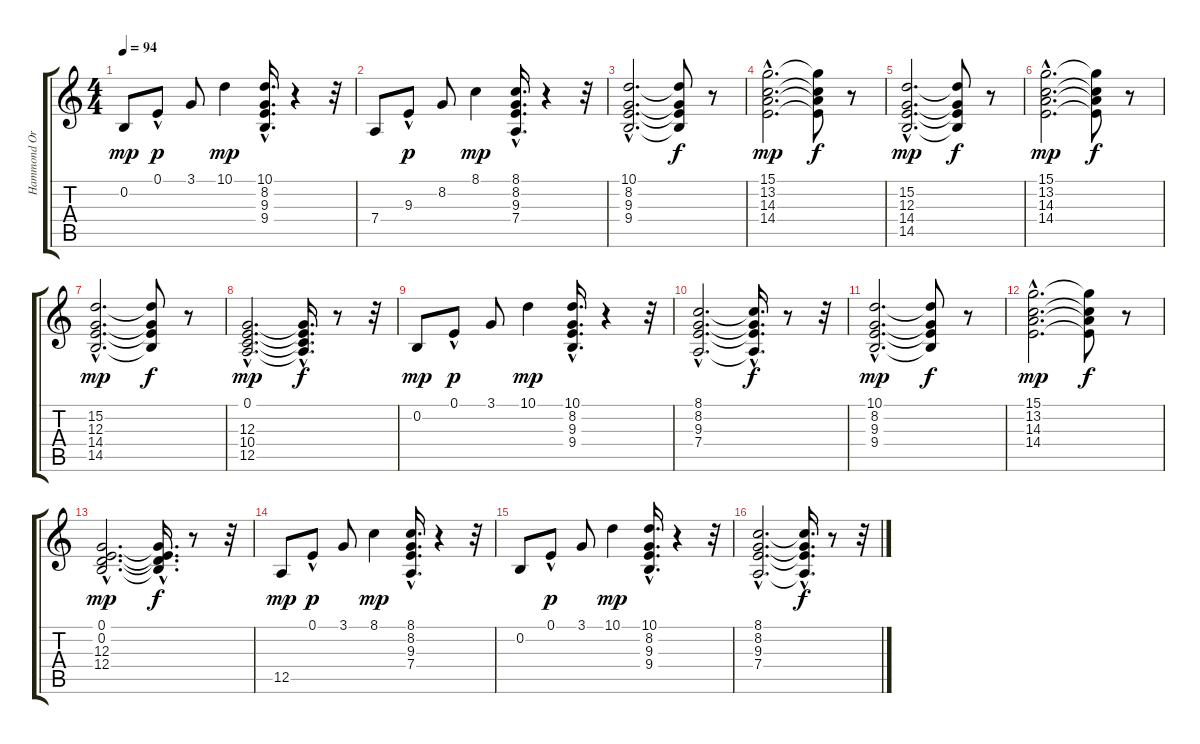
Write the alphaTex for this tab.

\track ("Hammond Organ" "Hammond Or") {instrument drawbarorgan}
\staff {score tabs}
\tuning (E4 B3 G3 D3 A2 E2) {hide}
\ts (4 4)
\tempo 94
\clef g2
\ks c
0.2.8{dy mp} 0.1{hac}.8{dy p} 3.1.8 10.1.4{dy mp} (10.1{hac} 8.2{hac} 9.3{hac} 9.4{hac}).16{d} r.4 r.32 |
7.4.8 9.3{hac}.8{dy p} 8.2.8 8.1.4{dy mp} (8.1{hac} 8.2{hac} 9.3{hac} 7.4{hac}).16{d} r.4 r.32 |
(10.1{hac} 8.2{hac} 9.3{hac} 9.4{hac}).2{d} (10.1{t} 8.2{t} 9.3{t} 9.4{t}).8{dy f} r.8 |
(15.1{hac} 13.2{hac} 14.3{hac} 14.4{hac}).2{d dy mp} (15.1{t} 13.2{t} 14.3{t} 14.4{t}).8{dy f} r.8 |
(15.2{hac} 12.3{hac} 14.4{hac} 14.5{hac}).2{d dy mp} (15.2{t} 12.3{t} 14.4{t} 14.5{t}).8{dy f} r.8 |
(15.1{hac} 13.2{hac} 14.3{hac} 14.4{hac}).2{d dy mp} (15.1{t} 13.2{t} 14.3{t} 14.4{t}).8{dy f} r.8 |
(15.2{hac} 12.3{hac} 14.4{hac} 14.5{hac}).2{d dy mp} (15.2{t} 12.3{t} 14.4{t} 14.5{t}).8{dy f} r.8 |
(0.1{hac} 12.3{hac} 10.4{hac} 12.5{hac}).2{d dy mp} (0.1{hac t} 12.3{hac t} 10.4{hac t} 12.5{hac t}).16{d dy f} r.8 r.32 |
0.2.8{dy mp} 0.1{hac}.8{dy p} 3.1.8 10.1.4{dy mp} (10.1{hac} 8.2{hac} 9.3{hac} 9.4{hac}).16{d} r.4 r.32 |
(8.1{hac} 8.2{hac} 9.3{hac} 7.4{hac}).2{d} (8.1{hac t} 8.2{hac t} 9.3{hac t} 7.4{hac t}).16{d dy f} r.8 r.32 |
(10.1{hac} 8.2{hac} 9.3{hac} 9.4{hac}).2{d dy mp} (10.1{t} 8.2{t} 9.3{t} 9.4{t}).8{dy f} r.8 |
(15.1{hac} 13.2{hac} 14.3{hac} 14.4{hac}).2{d dy mp} (15.1{t} 13.2{t} 14.3{t} 14.4{t}).8{dy f} r.8 |
(0.1{hac} 0.2{hac} 12.3{hac} 12.4{hac}).2{d dy mp} (0.1{hac t} 0.2{hac t} 12.3{hac t} 12.4{hac t}).16{d dy f} r.8 r.32 |
12.5.8{dy mp} 0.1{hac}.8{dy p} 3.1.8 8.1.4{dy mp} (8.1{hac} 8.2{hac} 9.3{hac} 7.4{hac}).16{d} r.4 r.32 |
0.2.8 0.1{hac}.8{dy p} 3.1.8 10.1.4{dy mp} (10.1{hac} 8.2{hac} 9.3{hac} 9.4{hac}).16{d} r.4 r.32 |
(8.1{hac} 8.2{hac} 9.3{hac} 7.4{hac}).2{d} (8.1{hac t} 8.2{hac t} 9.3{hac t} 7.4{hac t}).16{d dy f} r.8 r.32
